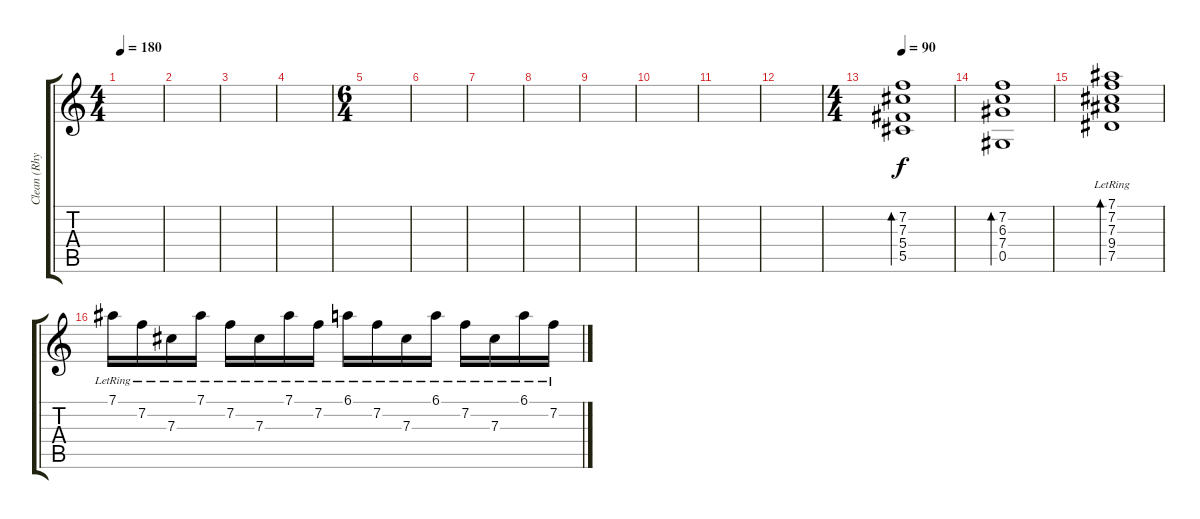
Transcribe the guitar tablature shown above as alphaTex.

\track ("Clean (Rhythm)" "Clean (Rhy") {instrument electricguitarclean}
\staff {score tabs}
\tuning (Eb4 Bb3 Gb3 Db3 Ab2 Eb2) {hide}
\ts (4 4)
\tempo 180
\clef g2
\ks c
|
|
|
|
\ts (6 4)
|
|
|
|
|
|
|
|
\ts (4 4)
\tempo 90
(7.2 7.3 5.4 5.5).1{bd 120 dy f} |
(7.2 6.3 7.4 0.5).1{bd 120} |
(7.1{lr} 7.2{lr} 7.3{lr} 9.4{lr} 7.5{lr}).1{bd 120} |
7.1{lr}.16 7.2{lr}.16 7.3{lr}.16 7.1{lr}.16 7.2{lr}.16 7.3{lr}.16 7.1{lr}.16 7.2{lr}.16 6.1{lr}.16 7.2{lr}.16 7.3{lr}.16 6.1{lr}.16 7.2{lr}.16 7.3{lr}.16 6.1{lr}.16 7.2{lr}.16
